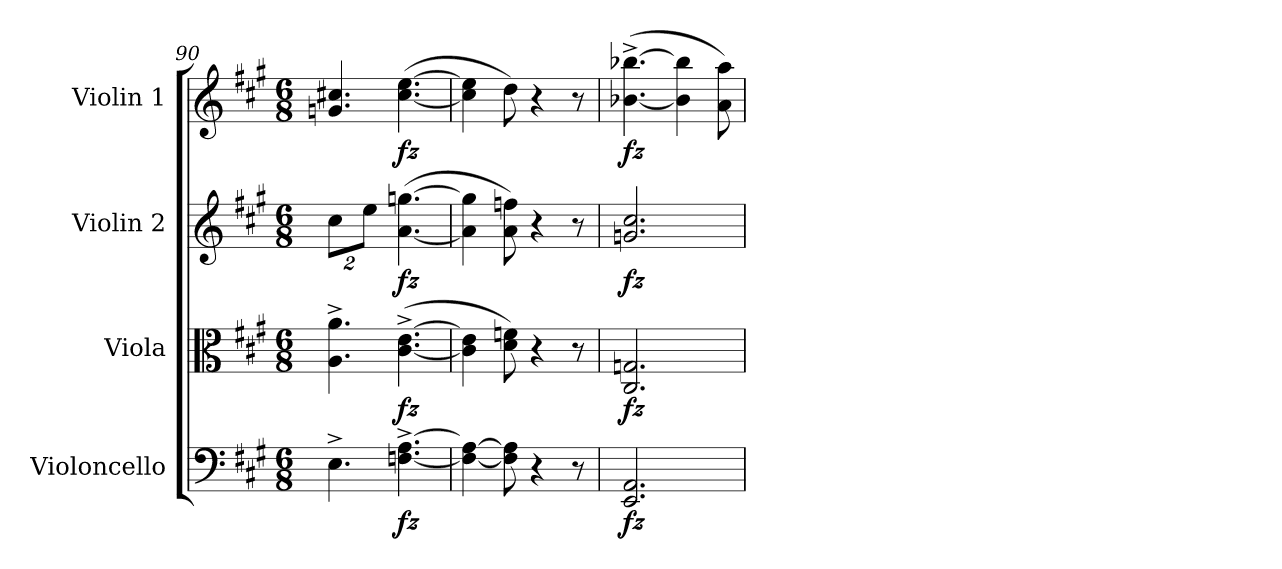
**kern	**dynam	**kern	**dynam	**kern	**dynam	**kern	**dynam
*part4	*part4	*part3	*part3	*part2	*part2	*part1	*part1
*staff4	*staff4	*staff3	*staff3	*staff2	*staff2	*staff1	*staff1
*I"Violoncello	*	*I"Viola	*	*I"Violin 2	*	*I"Violin 1	*
*I'Vc	*	*I'Vla	*	*I'Vln	*	*I'Vln	*
!!LO:LB:g=z
*clefF4	*	*clefC3	*	*clefG2	*	*clefG2	*
*k[f#c#g#]	*	*k[f#c#g#]	*	*k[f#c#g#]	*	*k[f#c#g#]	*
*M6/8	*	*M6/8	*	*M6/8	*	*M6/8	*
*	*	*	*	*Xbrackettup	*	*	*
=90	=90	=90	=90	=90	=90	=90	=90
4.E^>\	.	4.A\^> 4.a\^>	.	16%3cc#\L	.	4.gn/ 4.cc#X/	.
.	.	.	.	16%3ee\J	.	.	.
!	!LO:DY:b	!	!LO:DY:b	!	!LO:DY:b	!	!LO:DY:b
[4.Fn\^> [4.A\^>	fz	([4.c#\^> [4.e\^>	fz	([4.a\ [4.ggn\	fz	([4.cc#\ [4.ee\	fz
=91	=91	=91	=91	=91	=91	=91	=91
4F\_ 4A\_	.	4c#\] 4e\]	.	4a\] 4gg\]	.	4cc#\] 4ee\]	.
8F\] 8A\]	.	8d\ 8fn\)	.	8a\ 8ffn\)	.	8dd\)	.
4r	.	4r	.	4r	.	4r	.
8r	.	8r	.	8r	.	8r	.
=92	=92	=92	=92	=92	=92	=92	=92
!	!LO:DY:b	!	!LO:DY:b	!	!LO:DY:b	!	!LO:DY:b
2.EE/ 2.AA/	fz	2.C#/ 2.Gn/	fz	2.gn/ 2.cc#/	fz	([4.b-X\^ [4.bb-X\^	fz
.	.	.	.	.	.	4b-\] 4bb-\]	.
.	.	.	.	.	.	8a\ 8aa\)	.
=	=	=	=	=	=	=	=
*-	*-	*-	*-	*-	*-	*-	*-
